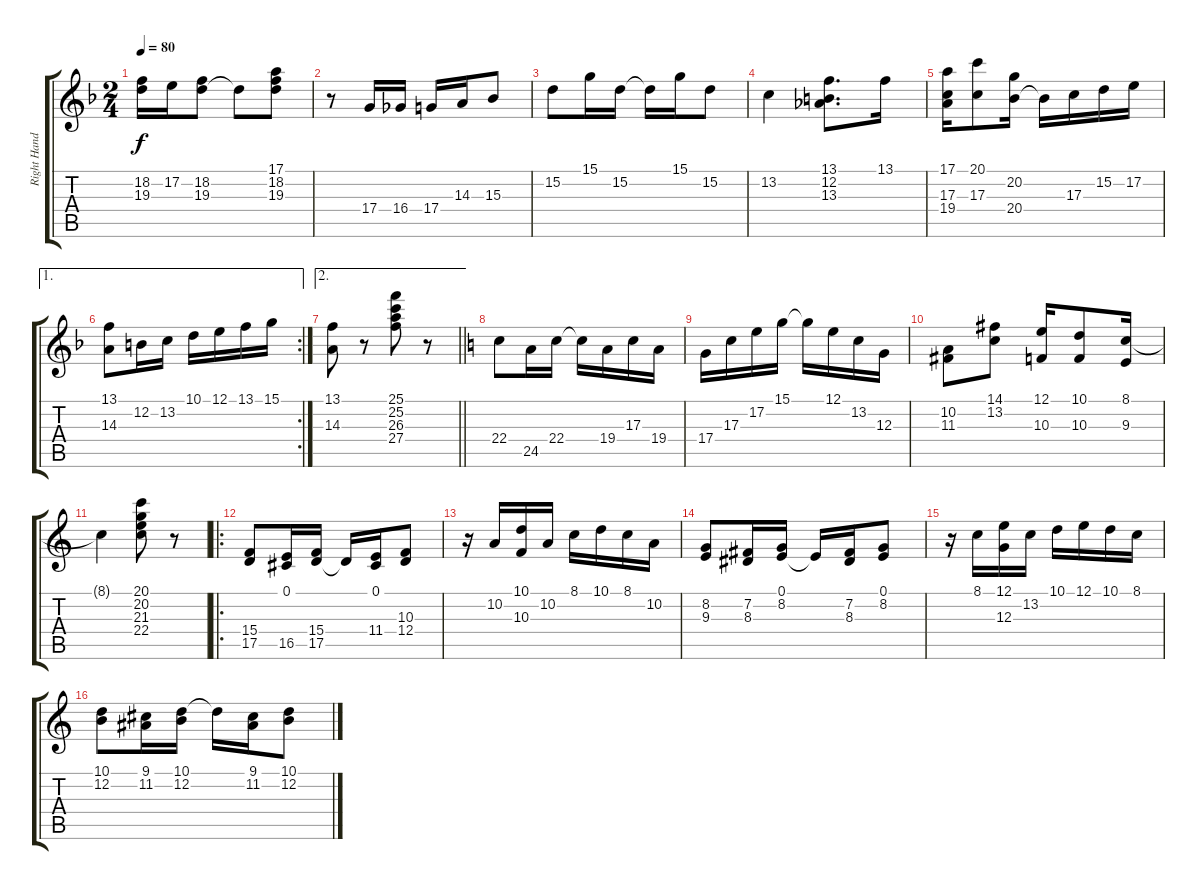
\track ("Right Hand" "Right Hand") {instrument brightacousticpiano}
\staff {score tabs}
\tuning (E4 B3 G3 D3 A2 D2) {hide}
\ts (2 4)
\tempo 80
\clef g2
\ks f
(18.2 19.3).16{dy f} 17.2.16 (18.2 19.3).8 19.3{t}.8 (17.1 18.2 19.3).8 |
r.8 17.4.16 16.4.16 17.4.16 14.3.16 15.3.8 |
15.2.8 15.1.16 15.2.16 15.2{t}.16 15.1.16 15.2.8 |
13.2.4 (13.1 12.2 13.3).8{d} 13.1.16 |
(17.1 17.3 19.4).16 (20.1 17.3).8 (20.2 20.4).16 20.4{t}.16 17.3.16 15.2.16 17.2.16 |
\ae 1
\rc 2
(13.1 14.3).8 12.2.16 13.2.16 10.1.16 12.1.16 13.1.16 15.1.16 |
\ae 2
\barLineRight lightlight
(13.1 14.3).8 r.8 (25.1 25.2 26.3 27.4).8 r.8 |
\ks c
22.4.8 24.5.16 22.4.16 22.4{t}.16 19.4.16 17.3.16 19.4.16 |
17.4.16 17.3.16 17.2.16 15.1.16 15.1{t}.16 12.1.16 13.2.16 12.3.16 |
(10.2 11.3).8 (14.1 13.2).8 (12.1 10.3).16 (10.1 10.3).8 (8.1 9.3).16 |
8.1{t}.4 (20.1 20.2 21.3 22.4).8 r.8 |
\ro
(15.4 17.5).8 (0.1 16.5).16 (15.4 17.5).16 17.5{t}.16 (0.1 11.4).16 (10.3 12.4).8 |
r.16 10.2.16 (10.1 10.3).16 10.2.16 8.1.16 10.1.16 8.1.16 10.2.16 |
(8.2 9.3).8 (7.2 8.3).16 (0.1 8.2).16 0.1{t}.16 (7.2 8.3).16 (0.1 8.2).8 |
r.16 8.1.16 (12.1 12.3).16 13.2.16 10.1.16 12.1.16 10.1.16 8.1.16 |
(10.1 12.2).8 (9.1 11.2).16 (10.1 12.2).16 10.1{t}.16 (9.1 11.2).16 (10.1 12.2).8
